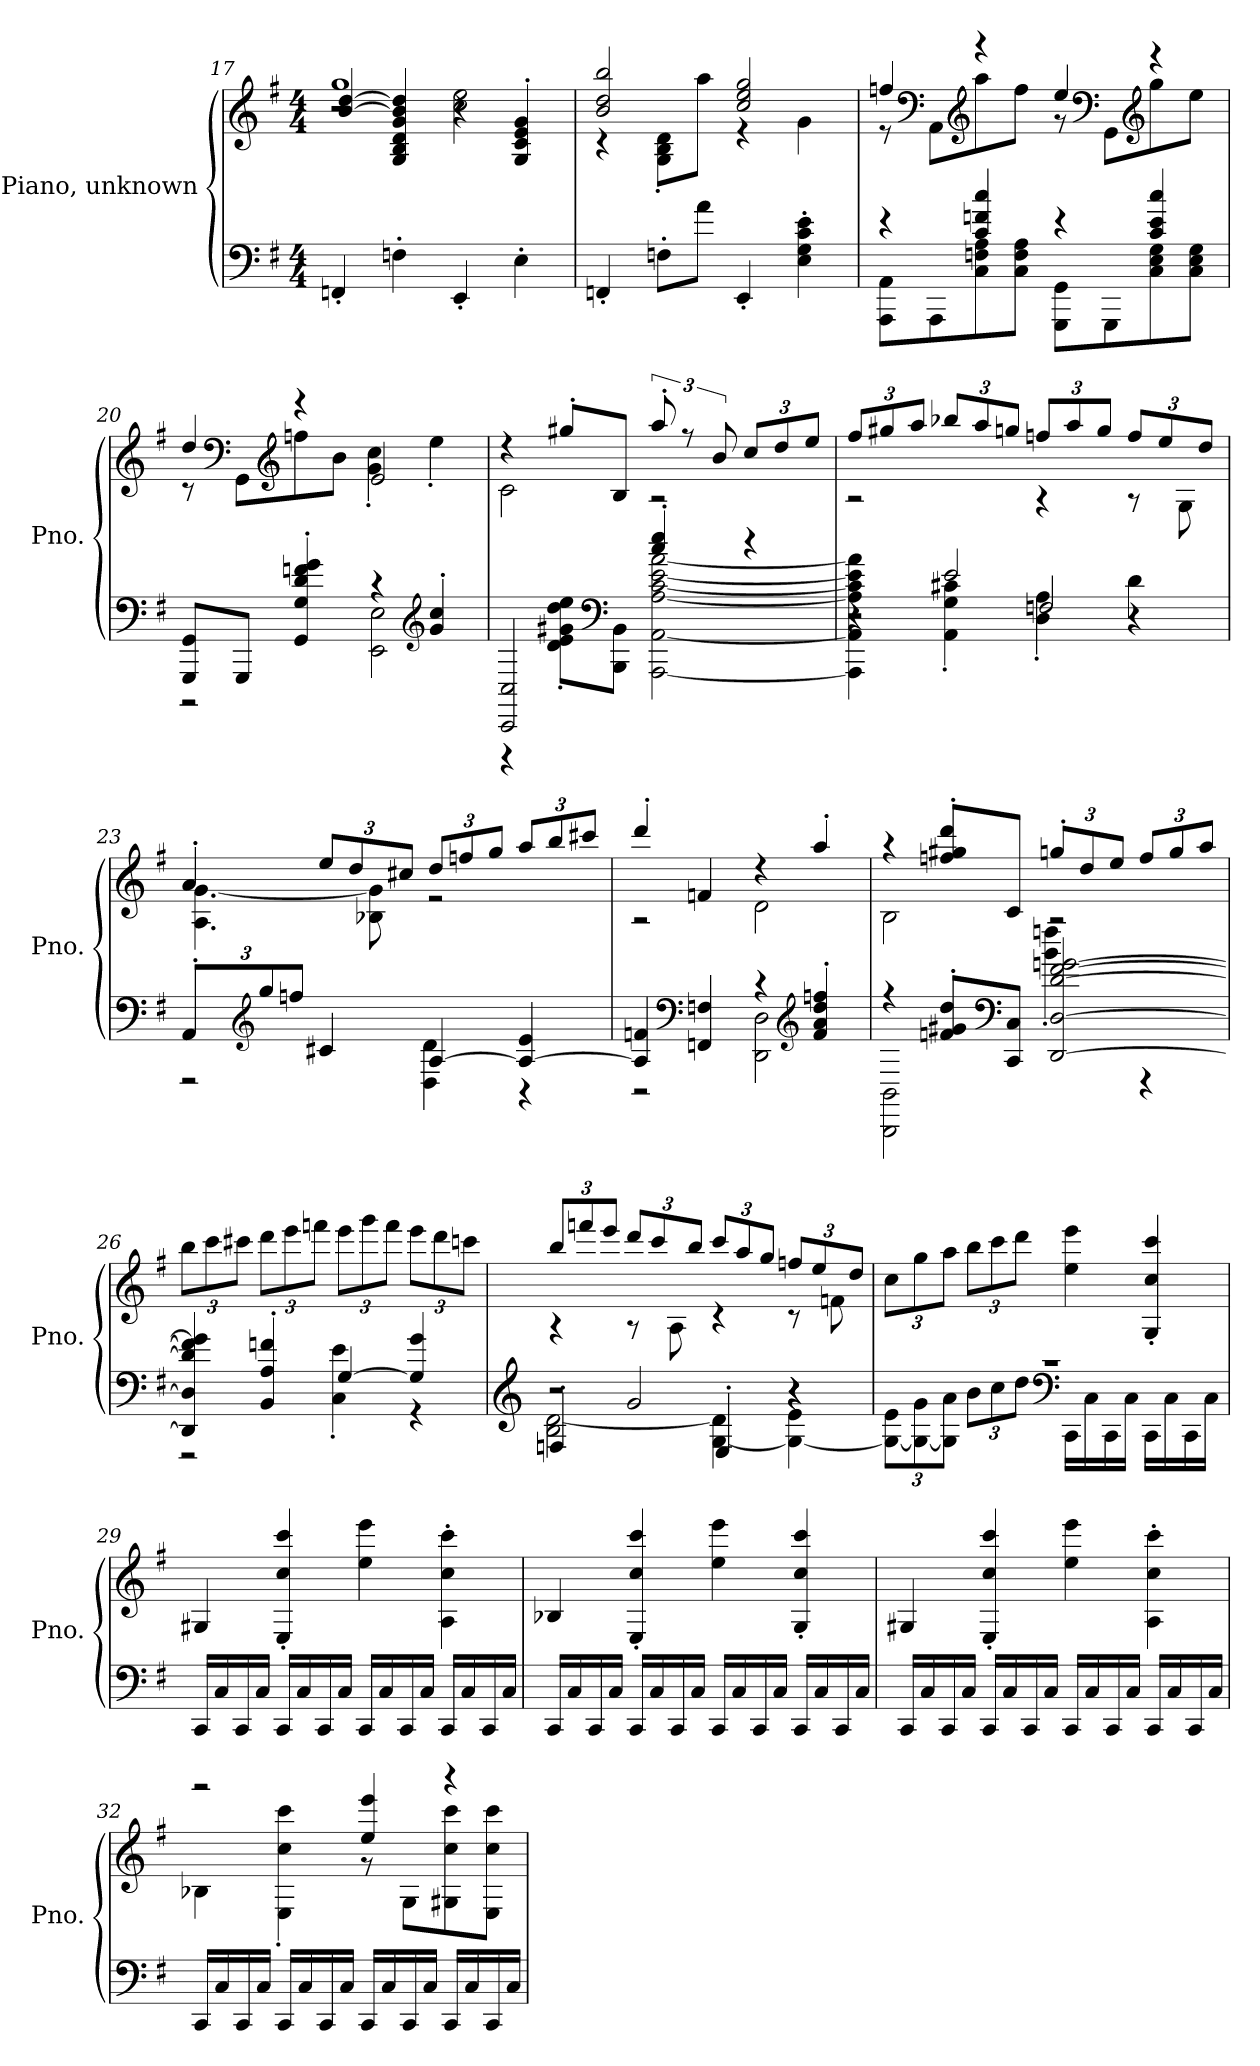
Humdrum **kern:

**kern	**kern
*part1	*part1
*staff2	*staff1
*I"Piano, unknown	*
*I'Pno.	*
*clefF4	*clefG2
*k[f#]	*k[f#]
*M4/4	*M4/4
=17	=17
*	*^
*	*	*^
4FFn'/	1gg	2r	[4b/ [4dd/
4Fn'\	.	.	4G/ 4B/ 4d/ 4g/ 4b/] 4dd/]
4EE'/	.	2cc\ 2ee\	4r
4E'\	.	.	4G/' 4c/' 4e/' 4g/'
*	*	*v	*v
=18	=18	=18
4FFn'/	2b/ 2dd/ 2bb/	4r
8Fn'\L	.	8G\' 8B\' 8d\'L
8a\J	.	8aa\J
4EE'/	2cc/ 2ee/ 2gg/	4r
4E\' 4G\' 4c\' 4e\'	.	4g\
!!LO:LB:g=z	!!
=19	=19	=19
*^	*	*
4r	8AAA\ 8AA\L	4ffn/	8r
*	*	*clefF4	*
.	8AAA\	.	8AA\L
*	*	*clefG2	*
4c/ 4fn/ 4cc/	8C\ 8Fn\ 8A\	4r	8aa\
.	8C\ 8F\ 8A\J	.	8ff\J
4r	8GGG\ 8GG\L	4ee/	8r
*	*	*clefF4	*
.	8GGG\	.	8GG\L
*	*	*clefG2	*
4c/ 4e/ 4cc/	8C\ 8E\ 8G\	4r	8gg\
.	8C\ 8E\ 8G\J	.	8ee\J
=20	=20	=20	=20
8GGG/ 8GG/L	2r	4dd/	8r
*	*	*clefF4	*
8GGG/J	.	.	8GG\L
*	*	*clefG2	*
4GG/' 4G/' 4d/' 4fn/' 4g/'	.	4r	8ffn\
.	.	.	8b\J
4r	2EE\ 2E\	2e/	4g\' 4cc\'
*clefG2	*	*	*
4g/' 4cc/'	.	.	4ee'\
=21	=21	=21	=21
2CC/ 2C/	4r	4r	2c\
.	8d\' 8e\' 8g#X\' 8dd\' 8ee\'L	8gg#X'/L	.
*clefF4	*	*	*
.	8BBB\ 8BB\J	8B/J	.
4cc/' 4ee/'	[2AAA\ [2AA\ [2A\ [2c\ [2e\ [2a\	12aa'/	2r
.	.	12r	.
.	.	12b/	.
*	*	*Xbrackettup	*
4r	.	12cc/L	.
.	.	12dd/	.
.	.	12ee/J	.
!!LO:LB:g=z	!!
=22	=22	=22	=22
*	*^	*	*
4r	4AAA\] 4AA\] 4A\] 4c\] 4e\] 4a\]	2r	12ff#/L	2r
.	.	.	12gg#X/	.
.	.	.	12aa/J	.
2e/	4AA\' 4G\' 4c#X\'	.	12bb-X/L	.
.	.	.	12aa/	.
.	.	.	12ggn/J	.
.	4D\' 4A\'	2Fn/	12ffn/L	4r
.	.	.	12aa/	.
.	.	.	12gg/J	.
4r	4d\	.	12ff/L	8r
.	.	.	12ee/	.
.	.	.	.	8G\
.	.	.	12dd/J	.
*v	*v	*v	*	*
=23	=23	=23
*Xbrackettup	*	*
*^	*	*
12AA'/L	2r	4a'/	4.A\ [4.g\
*clefG2	*	*	*
12gg/	.	.	.
12ffn/J	.	.	.
4c#X/	.	12ee/L	.
.	.	12dd/	.
.	.	.	8B-X\ 8g\]
.	.	12cc#X/J	.
[4A/	4D\ 4d\	12dd/L	2r
.	.	12ffn/	.
.	.	12gg/J	.
4A/_ 4e/	4r	12aa/L	.
.	.	12bb/	.
.	.	12ccc#X/J	.
!!LO:LB:g=z	!!
=24	=24	=24	=24
4A/] 4fn/	2r	4ddd'/	2r
*clefF4	*	*	*
4FFn/ 4Fn/	.	4fn/	.
4r	2DD\ 2D\	4r	2d\
*clefG2	*	*	*
4f/' 4a/' 4dd/' 4ffn/'	.	4aa'/	.
=25	=25	=25	=25
4r	2BBB\ 2BB\	4r	2B\
8fn/' 8g#X/' 8dd/'L	.	8ffn/' 8gg#X/' 8ddd/'L	.
*clefF4	*	*	*
8CC/ 8C/J	.	8c/J	.
[2DD/ [2D/ [2d/ [2f/ [2gn/	4b\' 4ffn\'	12ggn'/L	2r
.	.	12dd/	.
.	.	12ee/J	.
.	4r	12ff/L	.
.	.	12gg/	.
.	.	12aa/J	.
*	*	*v	*v
=26	=26	=26
4DD/] 4D/] 4d/] 4f/] 4g/]	2r	12bb\L
.	.	12ccc\
.	.	12ccc#X\J
4BB/' 4A/' 4fn/'	.	12ddd\L
.	.	12eee\
.	.	12fffn\J
[4G/	4C\' 4e\'	12eee\L
.	.	12ggg\
.	.	12fff\J
4G/] 4g/	4r	12eee\L
.	.	12ddd\
.	.	12cccn\J
*v	*v	*
!!LO:PB:g=z
=27	=27
*clefG2	*
*^	*^
*	*^	*	*
4Fn'/	2B\ [2d\	2r	12bb/L	4r
.	.	.	12fffn/	.
.	.	.	12eee/J	.
2g/	.	.	12ddd/L	8r
.	.	.	12ccc/	.
.	.	.	.	8A\
.	.	.	12bb/J	.
.	[4G\ 4d\]	4E'/	12ccc/L	4r
.	.	.	12aa/	.
.	.	.	12gg/J	.
4r	4G\_ 4e\	4r	12ffn/L	8r
.	.	.	12ee/	.
.	.	.	.	8fn\
.	.	.	12dd/J	.
*	*v	*v	*	*
*	*	*v	*v
=28	=28	=28
1r	12G\_ 12e\L	12cc\L
.	12G\_ 12g\	12gg\
.	12G\] 12a\J	12aa\J
.	12b\L	12bb\L
.	12cc\	12ccc\
.	12dd\J	12ddd\J
*clefF4	*	*
.	16CC\LL	4ee\ 4eee\
.	16C\	.
.	16CC\	.
.	16C\JJ	.
.	16CC\LL	4G/' 4cc/' 4ccc/'
.	16C\	.
.	16CC\	.
.	16C\JJ	.
*v	*v	*
!!LO:LB:g=z
=29	=29
16CC/LL	4G#X/
16C/	.
16CC/	.
16C/JJ	.
16CC/LL	4E/' 4cc/' 4ccc/'
16C/	.
16CC/	.
16C/JJ	.
16CC/LL	4ee\ 4eee\
16C/	.
16CC/	.
16C/JJ	.
16CC/LL	4A\' 4cc\' 4ccc\'
16C/	.
16CC/	.
16C/JJ	.
=30	=30
16CC/LL	4B-X/
16C/	.
16CC/	.
16C/JJ	.
16CC/LL	4E/' 4cc/' 4ccc/'
16C/	.
16CC/	.
16C/JJ	.
16CC/LL	4ee\ 4eee\
16C/	.
16CC/	.
16C/JJ	.
16CC/LL	4G/' 4cc/' 4ccc/'
16C/	.
16CC/	.
16C/JJ	.
!!LO:LB:g=z
=31	=31
16CC/LL	4G#X/
16C/	.
16CC/	.
16C/JJ	.
16CC/LL	4E/' 4cc/' 4ccc/'
16C/	.
16CC/	.
16C/JJ	.
16CC/LL	4ee\ 4eee\
16C/	.
16CC/	.
16C/JJ	.
16CC/LL	4A\' 4cc\' 4ccc\'
16C/	.
16CC/	.
16C/JJ	.
=32	=32
*	*^
16CC/LL	2r	4B-X\
16C/	.	.
16CC/	.	.
16C/JJ	.	.
16CC/LL	.	4E\' 4cc\' 4ccc\'
16C/	.	.
16CC/	.	.
16C/JJ	.	.
16CC/LL	4ee/ 4eee/	8r
16C/	.	.
16CC/	.	8G\L
16C/JJ	.	.
16CC/LL	4r	8G#X\ 8cc\ 8ccc\
16C/	.	.
16CC/	.	8E\ 8cc\ 8ccc\J
16C/JJ	.	.
*	*v	*v
=	=
*-	*-
